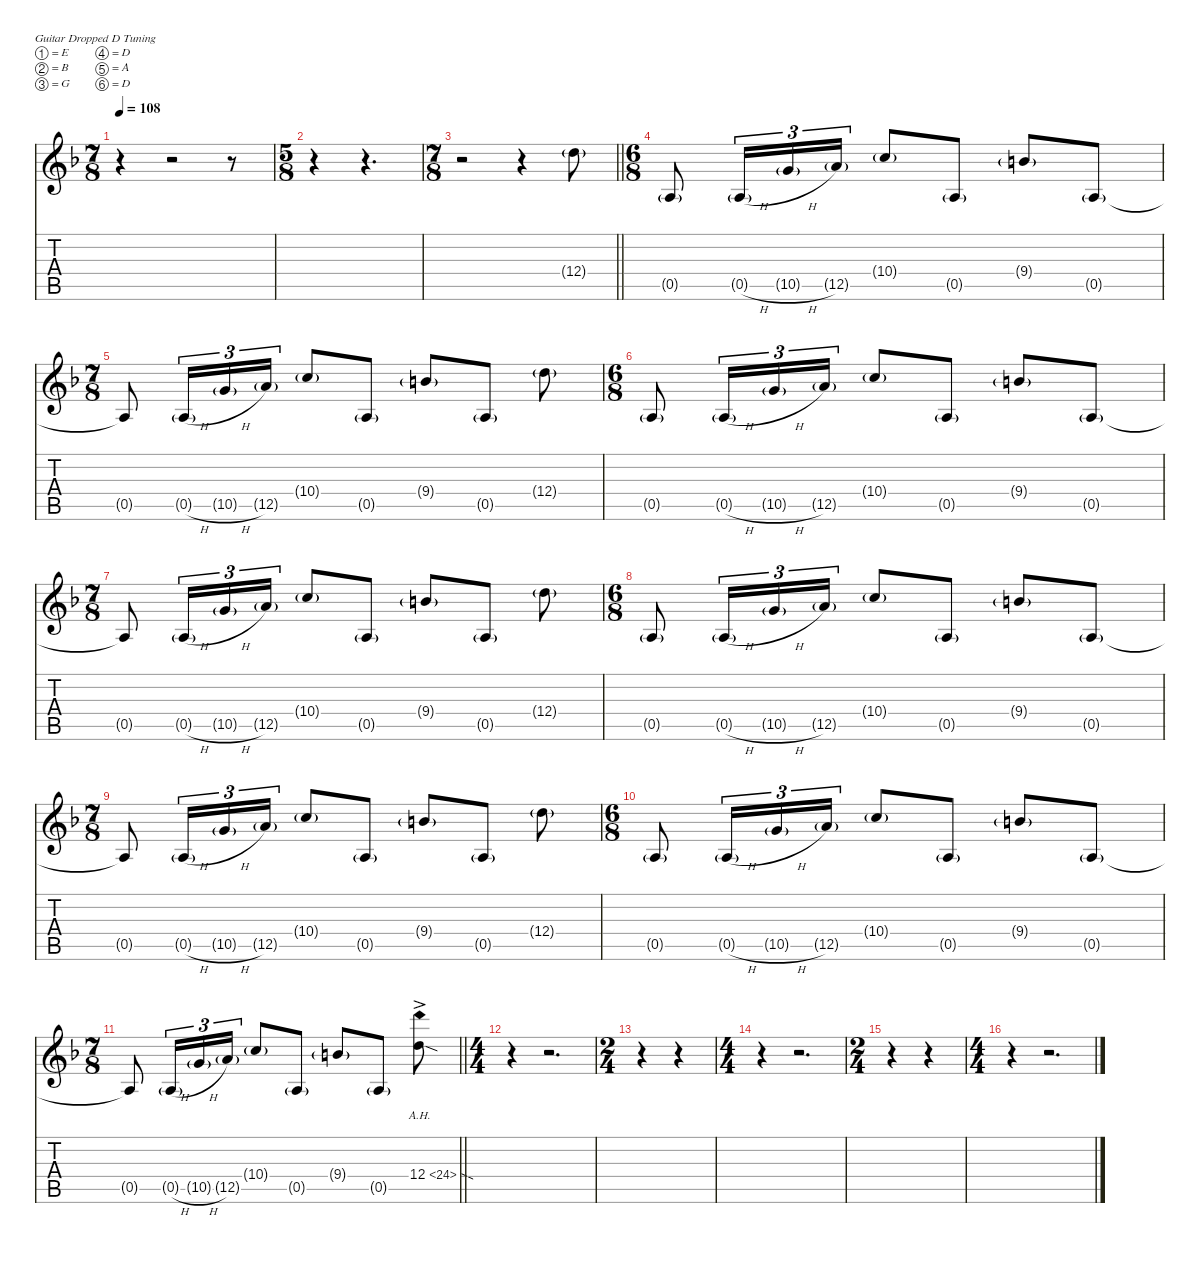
\defaultSystemsLayout 4
\hideDynamics
\bracketExtendMode nobrackets
\singleTrackTrackNamePolicy hidden
\multiTrackTrackNamePolicy hidden
\firstSystemTrackNameMode fullname
\firstSystemTrackNameOrientation horizontal
\otherSystemsTrackNameOrientation horizontal
\track ("AJ Delay" "od.guit.") {mute instrument overdrivenguitar}
\staff {score tabs}
\tuning (E4 B3 G3 D3 A2 D2)
\ts (7 8)
\beaming (8 2 2 2 2)
\tempo 108
\clef g2
\ks dminor
r.4{dy p beam Down} r.2{beam Down} r.8{beam Down} |
\ts (5 8)
\beaming (8 2 2 2 2)
r.4{beam Down} r.4{d beam Down} |
\ts (7 8)
\beaming (8 2 2 2 2)
\barLineRight lightlight
r.2{beam Down} r.4{beam Down} 12.4{g acc forcenatural}.8{beam Down} |
\ts (6 8)
\beaming (8 2 2 2 2)
0.5{g acc forcenatural}.8{beam Up} 0.5{h g acc forcenatural}.16{tu (3 2) beam Up} 10.5{h g acc forcenatural}.16{tu (3 2) beam Up} 12.5{g acc forcenatural}.16{tu (3 2) beam Up} 10.4{g acc forcenatural}.8{beam Up} 0.5{g acc forcenatural}.8{beam Up} 9.4{g acc forcenatural}.8{beam Up} 0.5{g acc forcenatural}.8{beam Up} |
\ts (7 8)
\beaming (8 2 2 2 2)
0.5{t acc forcenatural}.8{dy pp beam Up} 0.5{h g acc forcenatural}.16{tu (3 2) dy p beam Up} 10.5{h g acc forcenatural}.16{tu (3 2) beam Up} 12.5{g acc forcenatural}.16{tu (3 2) beam Up} 10.4{g acc forcenatural}.8{beam Up} 0.5{g acc forcenatural}.8{beam Up} 9.4{g acc forcenatural}.8{beam Up} 0.5{g acc forcenatural}.8{beam Up} 12.4{g acc forcenatural}.8{beam Down} |
\ts (6 8)
\beaming (8 2 2 2 2)
0.5{g acc forcenatural}.8{beam Up} 0.5{h g acc forcenatural}.16{tu (3 2) beam Up} 10.5{h g acc forcenatural}.16{tu (3 2) beam Up} 12.5{g acc forcenatural}.16{tu (3 2) beam Up} 10.4{g acc forcenatural}.8{beam Up} 0.5{g acc forcenatural}.8{beam Up} 9.4{g acc forcenatural}.8{beam Up} 0.5{g acc forcenatural}.8{beam Up} |
\ts (7 8)
\beaming (8 2 2 2 2)
0.5{t acc forcenatural}.8{dy pp beam Up} 0.5{h g acc forcenatural}.16{tu (3 2) dy p beam Up} 10.5{h g acc forcenatural}.16{tu (3 2) beam Up} 12.5{g acc forcenatural}.16{tu (3 2) beam Up} 10.4{g acc forcenatural}.8{beam Up} 0.5{g acc forcenatural}.8{beam Up} 9.4{g acc forcenatural}.8{beam Up} 0.5{g acc forcenatural}.8{beam Up} 12.4{g acc forcenatural}.8{beam Down} |
\ts (6 8)
\beaming (8 2 2 2 2)
0.5{g acc forcenatural}.8{beam Up} 0.5{h g acc forcenatural}.16{tu (3 2) beam Up} 10.5{h g acc forcenatural}.16{tu (3 2) beam Up} 12.5{g acc forcenatural}.16{tu (3 2) beam Up} 10.4{g acc forcenatural}.8{beam Up} 0.5{g acc forcenatural}.8{beam Up} 9.4{g acc forcenatural}.8{beam Up} 0.5{g acc forcenatural}.8{beam Up} |
\ts (7 8)
\beaming (8 2 2 2 2)
0.5{t acc forcenatural}.8{dy pp beam Up} 0.5{h g acc forcenatural}.16{tu (3 2) dy p beam Up} 10.5{h g acc forcenatural}.16{tu (3 2) beam Up} 12.5{g acc forcenatural}.16{tu (3 2) beam Up} 10.4{g acc forcenatural}.8{beam Up} 0.5{g acc forcenatural}.8{beam Up} 9.4{g acc forcenatural}.8{beam Up} 0.5{g acc forcenatural}.8{beam Up} 12.4{g acc forcenatural}.8{beam Down} |
\ts (6 8)
\beaming (8 2 2 2 2)
0.5{g acc forcenatural}.8{beam Up} 0.5{h g acc forcenatural}.16{tu (3 2) beam Up} 10.5{h g acc forcenatural}.16{tu (3 2) beam Up} 12.5{g acc forcenatural}.16{tu (3 2) beam Up} 10.4{g acc forcenatural}.8{beam Up} 0.5{g acc forcenatural}.8{beam Up} 9.4{g acc forcenatural}.8{beam Up} 0.5{g acc forcenatural}.8{beam Up} |
\ts (7 8)
\beaming (8 2 2 2 2)
\barLineRight lightlight
0.5{t acc forcenatural}.8{dy pp beam Up} 0.5{h g acc forcenatural}.16{tu (3 2) dy p beam Up} 10.5{h g acc forcenatural}.16{tu (3 2) beam Up} 12.5{g acc forcenatural}.16{tu (3 2) beam Up} 10.4{g acc forcenatural}.8{beam Up} 0.5{g acc forcenatural}.8{beam Up} 9.4{g acc forcenatural}.8{beam Up} 0.5{g acc forcenatural}.8{beam Up} 12.4{ah 12 sod ac acc forcenatural}.8{dy f beam Down} |
\ts (4 4)
\beaming (8 2 2 2 2)
r.4{beam Down} r.2{d beam Down} |
\ts (2 4)
\beaming (8 2 2 2 2)
r.4{beam Down} r.4{beam Down} |
\ts (4 4)
\beaming (8 2 2 2 2)
r.4{beam Down} r.2{d beam Down} |
\ts (2 4)
\beaming (8 2 2 2 2)
r.4{beam Down} r.4{beam Down} |
\ts (4 4)
\beaming (8 2 2 2 2)
r.4{beam Down} r.2{d beam Down}
